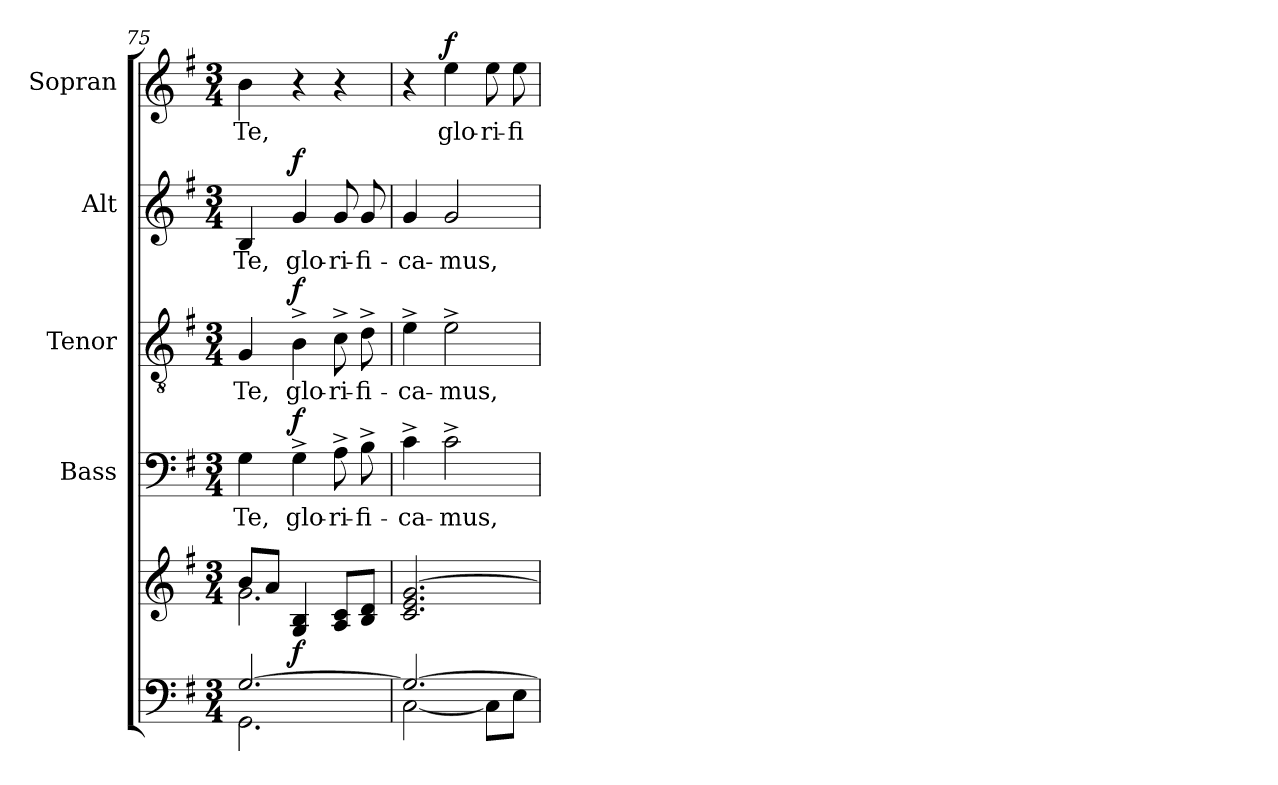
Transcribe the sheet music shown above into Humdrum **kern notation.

**kern	**kern	**dynam	**kern	**text	**dynam	**kern	**text	**dynam	**kern	**text	**dynam	**kern	**text	**dynam
*part5	*part5	*part5	*part4	*part4	*part4	*part3	*part3	*part3	*part2	*part2	*part2	*part1	*part1	*part1
*staff6	*staff5	*staff5/6	*staff4	*staff4	*staff4	*staff3	*staff3	*staff3	*staff2	*staff2	*staff2	*staff1	*staff1	*staff1
*	*	*	*I"Bass	*	*	*I"Tenor	*	*	*I"Alt	*	*	*I"Sopran	*	*
*	*	*	*I'B.	*	*	*I'T.	*	*	*I'A.	*	*	*I'S.	*	*
!!LO:LB:g=z
*clefF4	*clefG2	*	*clefF4	*	*	*clefGv2	*	*	*clefG2	*	*	*clefG2	*	*
*k[f#]	*k[f#]	*	*k[f#]	*	*	*k[f#]	*	*	*k[f#]	*	*	*k[f#]	*	*
*G:	*G:	*	*G:	*	*	*G:	*	*	*G:	*	*	*G:	*	*
*M3/4	*M3/4	*	*M3/4	*	*	*M3/4	*	*	*M3/4	*	*	*M3/4	*	*
=75	=75	=75	=75	=75	=75	=75	=75	=75	=75	=75	=75	=75	=75	=75
*^	*^	*	*	*	*	*	*	*	*	*	*	*	*	*
!	!	!	!	!	!	!LO:LY:b	!	!	!LO:LY:b	!	!	!LO:LY:b	!	!	!LO:LY:b	!
[>2.G/	2.GG\	8b/L	2.g\	.	4G\	Te,	.	4G/	Te,	.	4B/	Te,	.	4b\	Te,	.
.	.	8a/J	.	.	.	.	.	.	.	.	.	.	.	.	.	.
!	!	!	!	!LO:DY:b	!	!LO:LY:b	!LO:DY:a	!	!LO:LY:b	!LO:DY:a	!	!LO:LY:b	!LO:DY:a	!	!	!
.	.	4G/ 4B/	.	f	4G^>\	glo-	f	4B^>\	glo-	f	4g/	glo-	f	4r	.	.
!	!	!	!	!	!	!LO:LY:b	!	!	!LO:LY:b	!	!	!LO:LY:b	!	!	!	!
.	.	8A/ 8c/L	.	.	8A^>\	-ri-	.	8c^>\	-ri-	.	8g/	-ri-	.	4r	.	.
!	!	!	!	!	!	!LO:LY:b	!	!	!LO:LY:b	!	!	!LO:LY:b	!	!	!	!
.	.	8B/ 8d/J	.	.	8B^>\	-fi-	.	8d^>\	-fi-	.	8g/	-fi-	.	.	.	.
*	*	*v	*v	*	*	*	*	*	*	*	*	*	*	*	*	*
=76	=76	=76	=76	=76	=76	=76	=76	=76	=76	=76	=76	=76	=76	=76	=76
!	!	!	!	!	!LO:LY:b	!	!	!LO:LY:b	!	!	!LO:LY:b	!	!	!	!
2.G/_	[<2C\	2.c/ 2.e/ [>2.g/	.	4c^>\	-ca-	.	4e^>\	-ca-	.	4g/	-ca-	.	4r	.	.
!	!	!	!	!	!LO:LY:b	!	!	!LO:LY:b	!	!	!LO:LY:b	!	!	!LO:LY:b	!LO:DY:a
.	.	.	.	2c^>\	-mus,	.	2e^>\	-mus,	.	2g/	-mus,	.	4ee\	glo-	f
!	!	!	!	!	!	!	!	!	!	!	!	!	!	!LO:LY:b	!
.	8C\L]	.	.	.	.	.	.	.	.	.	.	.	8ee\	-ri-	.
!	!	!	!	!	!	!	!	!	!	!	!	!	!	!LO:LY:b	!
.	8E\J	.	.	.	.	.	.	.	.	.	.	.	8ee\	-fi-	.
*v	*v	*	*	*	*	*	*	*	*	*	*	*	*	*	*
=	=	=	=	=	=	=	=	=	=	=	=	=	=	=
*-	*-	*-	*-	*-	*-	*-	*-	*-	*-	*-	*-	*-	*-	*-
